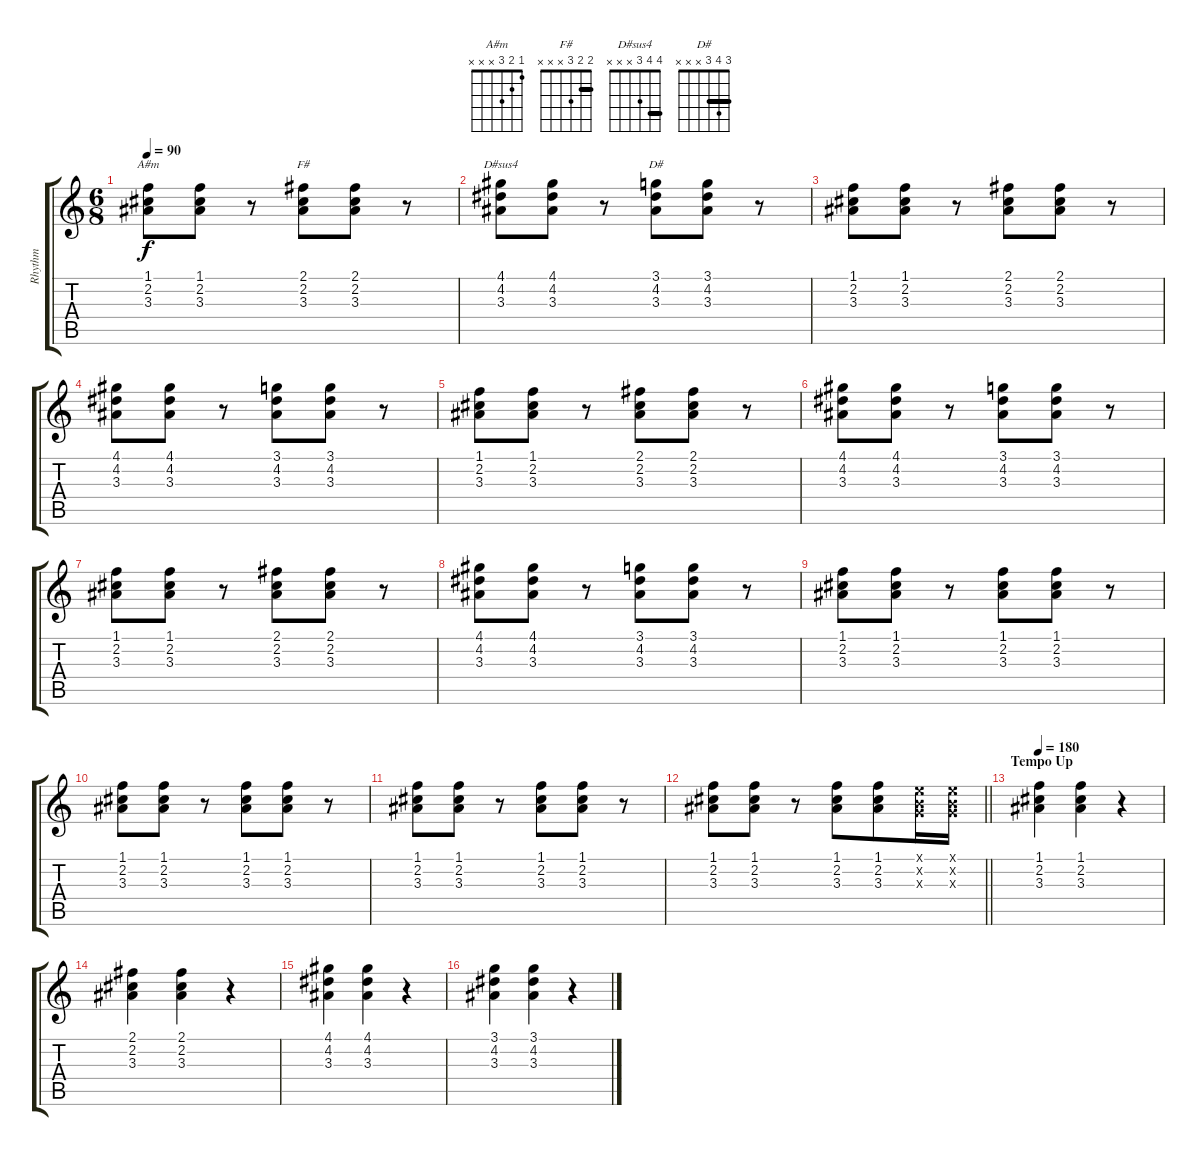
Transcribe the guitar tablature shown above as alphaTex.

\track ("Rhythm" "Rhythm") {instrument distortionguitar}
\staff {score tabs}
\tuning (E4 B3 G3 D3 A2 E2) {hide}
\chord ("A#m" 1 2 3 x x x)
\chord ("F#" 2 2 3 x x x) {barre 2}
\chord ("D#sus4" 4 4 3 x x x) {barre 4}
\chord ("D#" 3 4 3 x x x) {barre 3}
\ts (6 8)
\tempo 90
\clef g2
\ks c
(1.1 2.2 3.3).8{ch "A#m" dy f} (1.1 2.2 3.3).8 r.8 (2.1 2.2 3.3).8{ch "F#"} (2.1 2.2 3.3).8 r.8 |
(4.1 4.2 3.3).8{ch "D#sus4"} (4.1 4.2 3.3).8 r.8 (3.1 4.2 3.3).8{ch "D#"} (3.1 4.2 3.3).8 r.8 |
(1.1 2.2 3.3).8 (1.1 2.2 3.3).8 r.8 (2.1 2.2 3.3).8 (2.1 2.2 3.3).8 r.8 |
(4.1 4.2 3.3).8 (4.1 4.2 3.3).8 r.8 (3.1 4.2 3.3).8 (3.1 4.2 3.3).8 r.8 |
(1.1 2.2 3.3).8 (1.1 2.2 3.3).8 r.8 (2.1 2.2 3.3).8 (2.1 2.2 3.3).8 r.8 |
(4.1 4.2 3.3).8 (4.1 4.2 3.3).8 r.8 (3.1 4.2 3.3).8 (3.1 4.2 3.3).8 r.8 |
(1.1 2.2 3.3).8 (1.1 2.2 3.3).8 r.8 (2.1 2.2 3.3).8 (2.1 2.2 3.3).8 r.8 |
(4.1 4.2 3.3).8 (4.1 4.2 3.3).8 r.8 (3.1 4.2 3.3).8 (3.1 4.2 3.3).8 r.8 |
(1.1 2.2 3.3).8 (1.1 2.2 3.3).8 r.8 (1.1 2.2 3.3).8 (1.1 2.2 3.3).8 r.8 |
(1.1 2.2 3.3).8 (1.1 2.2 3.3).8 r.8 (1.1 2.2 3.3).8 (1.1 2.2 3.3).8 r.8 |
(1.1 2.2 3.3).8 (1.1 2.2 3.3).8 r.8 (1.1 2.2 3.3).8 (1.1 2.2 3.3).8 r.8 |
\barLineRight lightlight
(1.1 2.2 3.3).8 (1.1 2.2 3.3).8 r.8 (1.1 2.2 3.3).8 (1.1 2.2 3.3).8 (0.1{x} 0.2{x} 0.3{x}).16 (0.1{x} 0.2{x} 0.3{x}).16 |
\section ("" "Tempo Up")
\tempo 180
(1.1 2.2 3.3).4 (1.1 2.2 3.3).4 r.4 |
(2.1 2.2 3.3).4 (2.1 2.2 3.3).4 r.4 |
(4.1 4.2 3.3).4 (4.1 4.2 3.3).4 r.4 |
(3.1 4.2 3.3).4 (3.1 4.2 3.3).4 r.4
